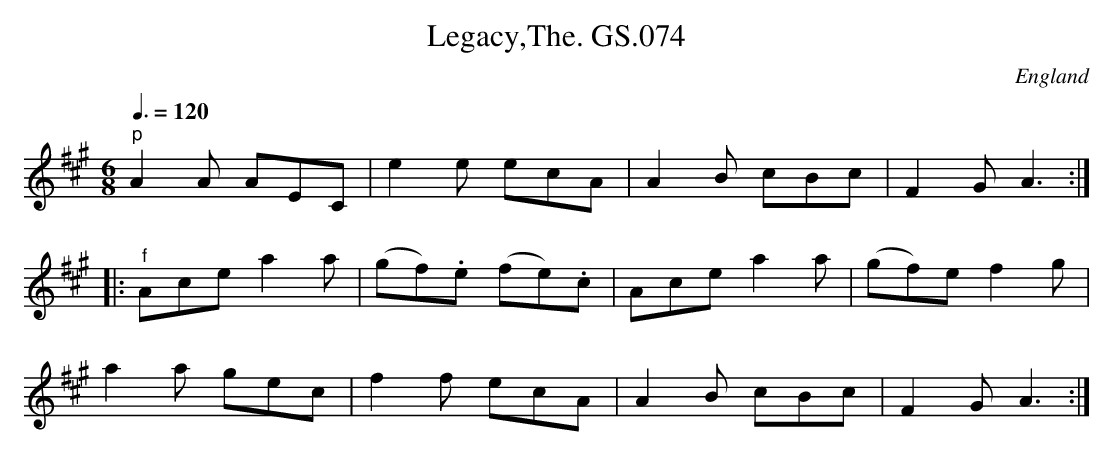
X:1
T:Legacy,The. GS.074
M:6/8
L:1/8
Q:3/8=120
O:England
K:A major
"^p"A2A AEC |  e2e ecA | A2 B cBc | F2 G A3 :|!
|:  "^f" Ace a2a | (gf).e (fe).c | Ace a2a | (gf)e f2g |!
a2a gec | f2f ecA | A2B cBc | F2GA3:|
